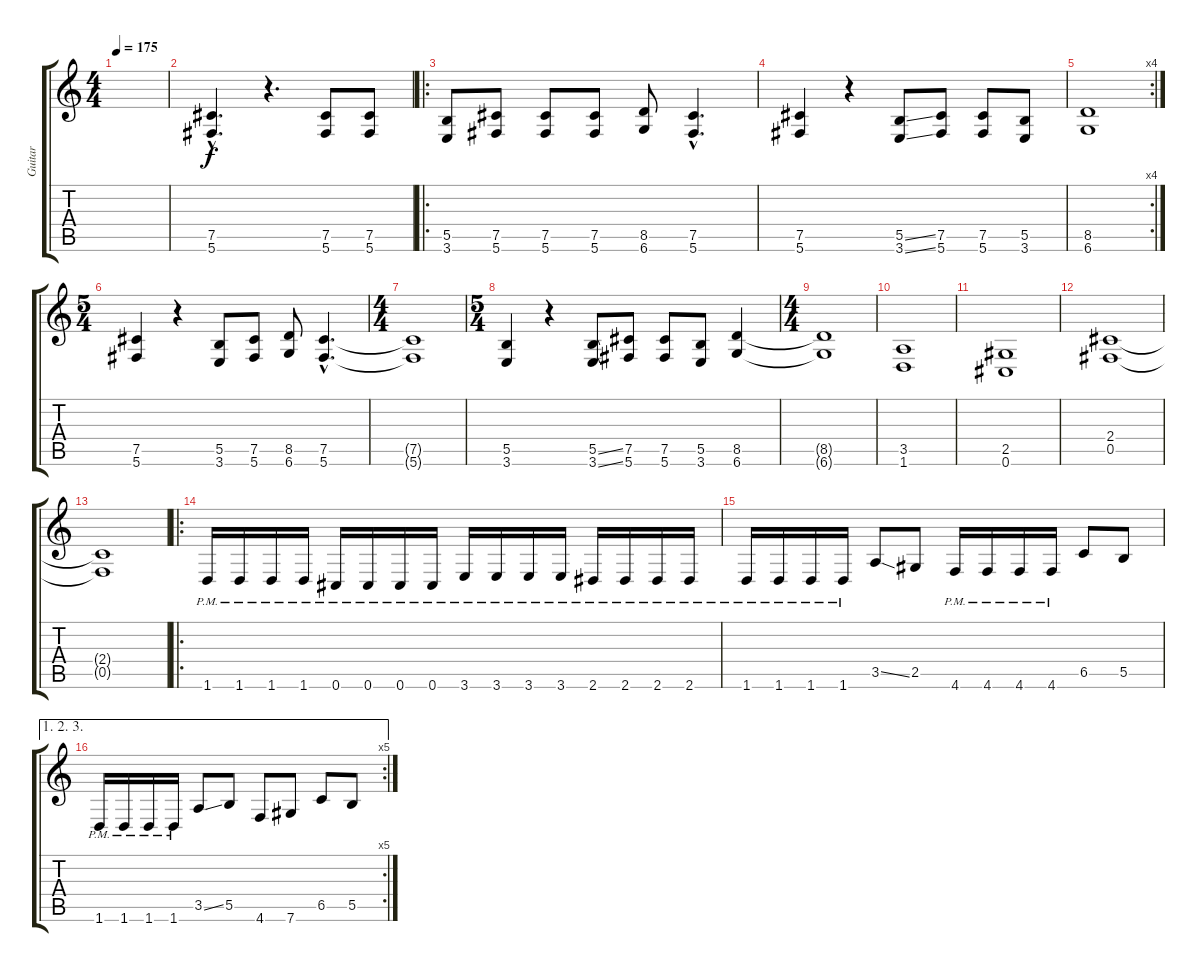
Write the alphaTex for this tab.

\track ("Guitar" "Guitar") {instrument distortionguitar}
\staff {score tabs}
\tuning (C4 Ab3 E3 B2 Gb2 Db2) {hide}
\ts (4 4)
\tempo 175
\clef g2
\ks c
|
(7.5{hac} 5.6{hac}).4{d} r.4{d} (7.5 5.6).8 (7.5 5.6).8 |
\ro
(5.5 3.6).8 (7.5 5.6).8 (7.5 5.6).8 (7.5 5.6).8 (8.5 6.6).8 (7.5{hac} 5.6{hac}).4{d} |
(7.5 5.6).4 r.4 (5.5{ss} 3.6{ss}).8 (7.5 5.6).8 (7.5 5.6).8 (5.5 3.6).8 |
\rc 4
(8.5 6.6).1 |
\ts (5 4)
(7.5 5.6).4 r.4 (5.5 3.6).8 (7.5 5.6).8 (8.5 6.6).8 (7.5{hac} 5.6{hac}).4{d} |
\ts (4 4)
(7.5{t} 5.6{t}).1 |
\ts (5 4)
(5.5 3.6).4 r.4 (5.5{ss} 3.6{ss}).8 (7.5 5.6).8 (7.5 5.6).8 (5.5 3.6).8 (8.5 6.6).4 |
\ts (4 4)
(8.5{t} 6.6{t}).1 |
(3.5 1.6).1 |
(2.5 0.6).1 |
(2.4 0.5).1 |
(2.4{t} 0.5{t}).1 |
\ro
1.6{pm}.16 1.6{pm}.16 1.6{pm}.16 1.6{pm}.16 0.6{pm}.16 0.6{pm}.16 0.6{pm}.16 0.6{pm}.16 3.6{pm}.16 3.6{pm}.16 3.6{pm}.16 3.6{pm}.16 2.6{pm}.16 2.6{pm}.16 2.6{pm}.16 2.6{pm}.16 |
1.6{pm}.16 1.6{pm}.16 1.6{pm}.16 1.6{pm}.16 3.5{ss}.8 2.5.8 4.6{pm}.16 4.6{pm}.16 4.6{pm}.16 4.6{pm}.16 6.5.8 5.5.8 |
\ae (1 2 3)
\rc 5
1.6{pm}.16 1.6{pm}.16 1.6{pm}.16 1.6{pm}.16 3.5{ss}.8 5.5.8 4.6.8 7.6.8 6.5.8 5.5.8
